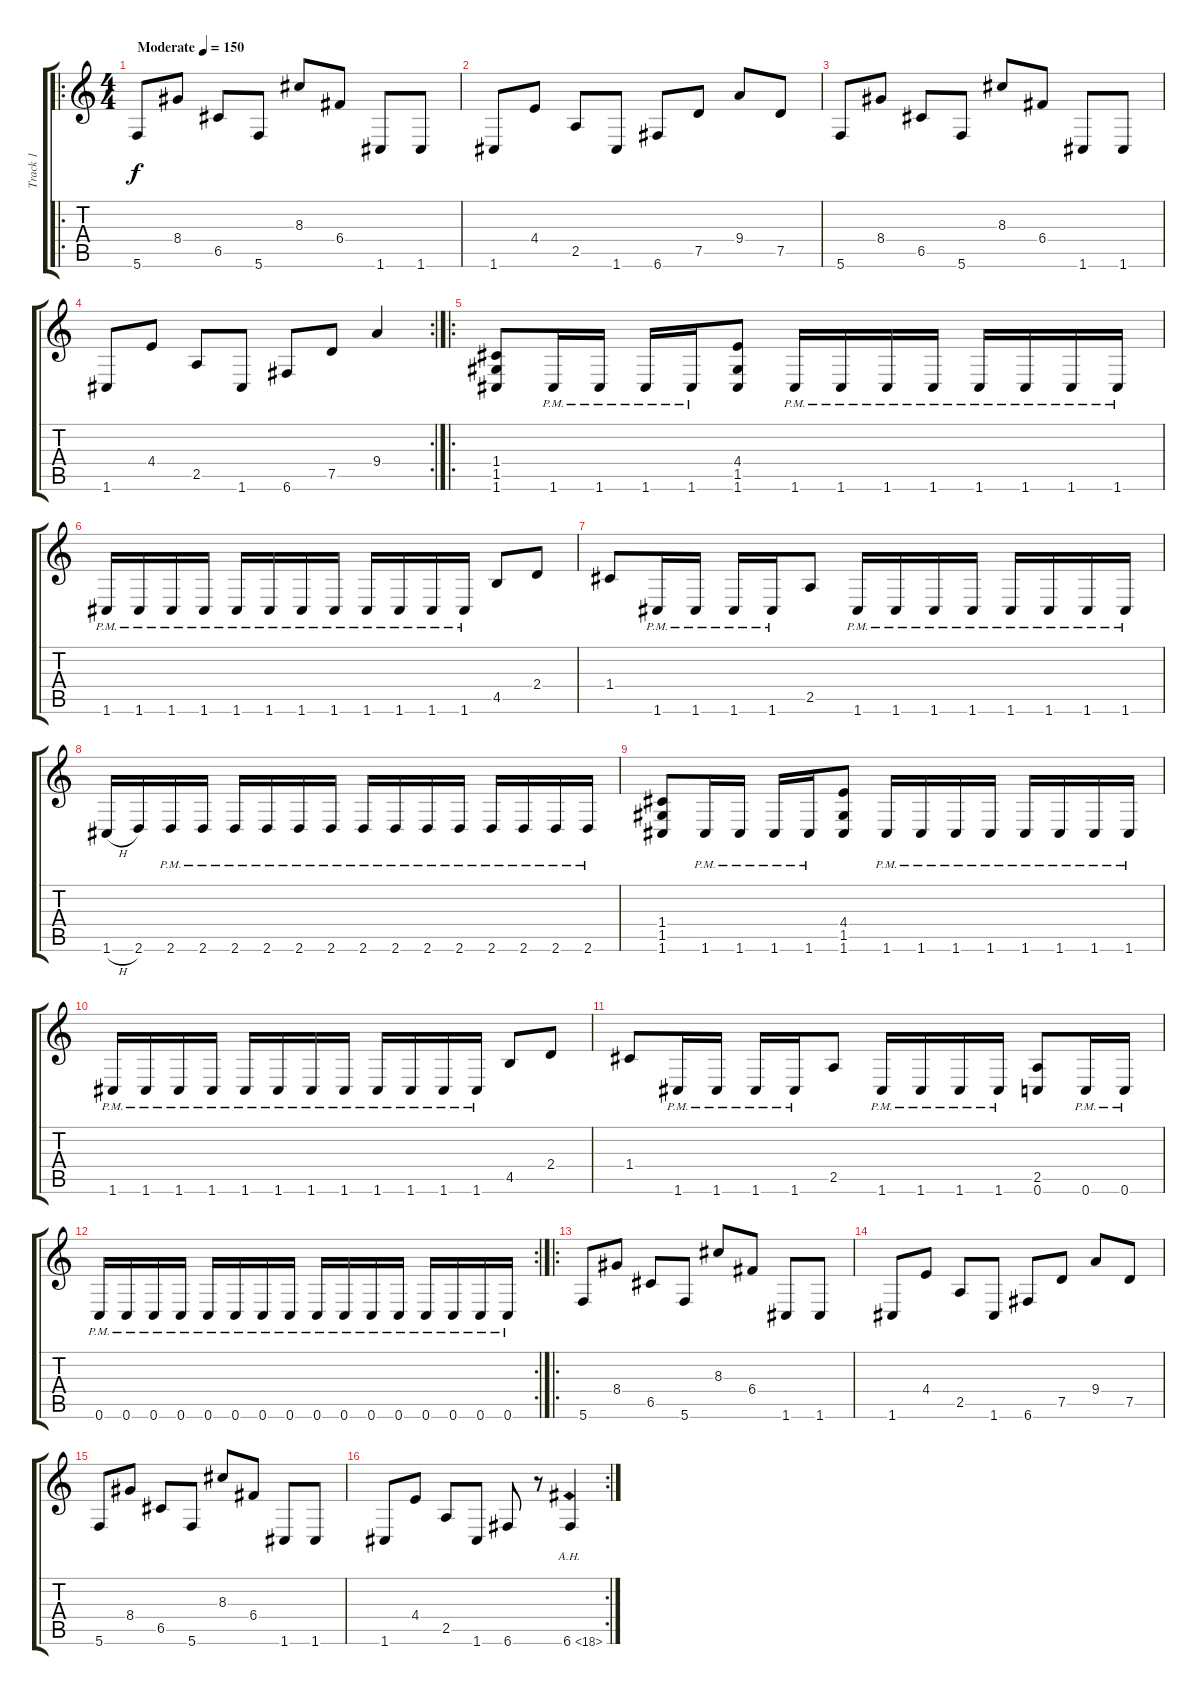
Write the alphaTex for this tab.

\track ("Track 1" "Track 1") {instrument distortionguitar}
\staff {score tabs}
\tuning (D4 A3 F3 C3 G2 C2) {hide}
\ro
\ts (4 4)
\tempo (150 "Moderate")
\clef g2
\ks c
5.6.8{dy f instrument distortionguitar} 8.4.8 6.5.8 5.6.8 8.3.8 6.4.8 1.6.8 1.6.8 |
1.6.8 4.4.8 2.5.8 1.6.8 6.6.8 7.5.8 9.4.8 7.5.8 |
5.6.8 8.4.8 6.5.8 5.6.8 8.3.8 6.4.8 1.6.8 1.6.8 |
\rc 2
1.6.8 4.4.8 2.5.8 1.6.8 6.6.8 7.5.8 9.4.4 |
\ro
(1.4 1.5 1.6).8 1.6{pm}.16 1.6{pm}.16 1.6{pm}.16 1.6{pm}.16 (4.4 1.5 1.6).8 1.6{pm}.16 1.6{pm}.16 1.6{pm}.16 1.6{pm}.16 1.6{pm}.16 1.6{pm}.16 1.6{pm}.16 1.6{pm}.16 |
1.6{pm}.16 1.6{pm}.16 1.6{pm}.16 1.6{pm}.16 1.6{pm}.16 1.6{pm}.16 1.6{pm}.16 1.6{pm}.16 1.6{pm}.16 1.6{pm}.16 1.6{pm}.16 1.6{pm}.16 4.5.8 2.4.8 |
1.4.8 1.6{pm}.16 1.6{pm}.16 1.6{pm}.16 1.6{pm}.16 2.5.8 1.6{pm}.16 1.6{pm}.16 1.6{pm}.16 1.6{pm}.16 1.6{pm}.16 1.6{pm}.16 1.6{pm}.16 1.6{pm}.16 |
1.6{h}.16 2.6.16 2.6{pm}.16 2.6{pm}.16 2.6{pm}.16 2.6{pm}.16 2.6{pm}.16 2.6{pm}.16 2.6{pm}.16 2.6{pm}.16 2.6{pm}.16 2.6{pm}.16 2.6{pm}.16 2.6{pm}.16 2.6{pm}.16 2.6{pm}.16 |
(1.4 1.5 1.6).8 1.6{pm}.16 1.6{pm}.16 1.6{pm}.16 1.6{pm}.16 (4.4 1.5 1.6).8 1.6{pm}.16 1.6{pm}.16 1.6{pm}.16 1.6{pm}.16 1.6{pm}.16 1.6{pm}.16 1.6{pm}.16 1.6{pm}.16 |
1.6{pm}.16 1.6{pm}.16 1.6{pm}.16 1.6{pm}.16 1.6{pm}.16 1.6{pm}.16 1.6{pm}.16 1.6{pm}.16 1.6{pm}.16 1.6{pm}.16 1.6{pm}.16 1.6{pm}.16 4.5.8 2.4.8 |
1.4.8 1.6{pm}.16 1.6{pm}.16 1.6{pm}.16 1.6{pm}.16 2.5.8 1.6{pm}.16 1.6{pm}.16 1.6{pm}.16 1.6{pm}.16 (2.5 0.6).8 0.6{pm}.16 0.6{pm}.16 |
\rc 2
0.6{pm}.16 0.6{pm}.16 0.6{pm}.16 0.6{pm}.16 0.6{pm}.16 0.6{pm}.16 0.6{pm}.16 0.6{pm}.16 0.6{pm}.16 0.6{pm}.16 0.6{pm}.16 0.6{pm}.16 0.6{pm}.16 0.6{pm}.16 0.6{pm}.16 0.6{pm}.16 |
\ro
5.6.8 8.4.8 6.5.8 5.6.8 8.3.8 6.4.8 1.6.8 1.6.8 |
1.6.8 4.4.8 2.5.8 1.6.8 6.6.8 7.5.8 9.4.8 7.5.8 |
5.6.8 8.4.8 6.5.8 5.6.8 8.3.8 6.4.8 1.6.8 1.6.8 |
\rc 2
1.6.8 4.4.8 2.5.8 1.6.8 6.6.8 r.8 6.6{ah 12}.4
